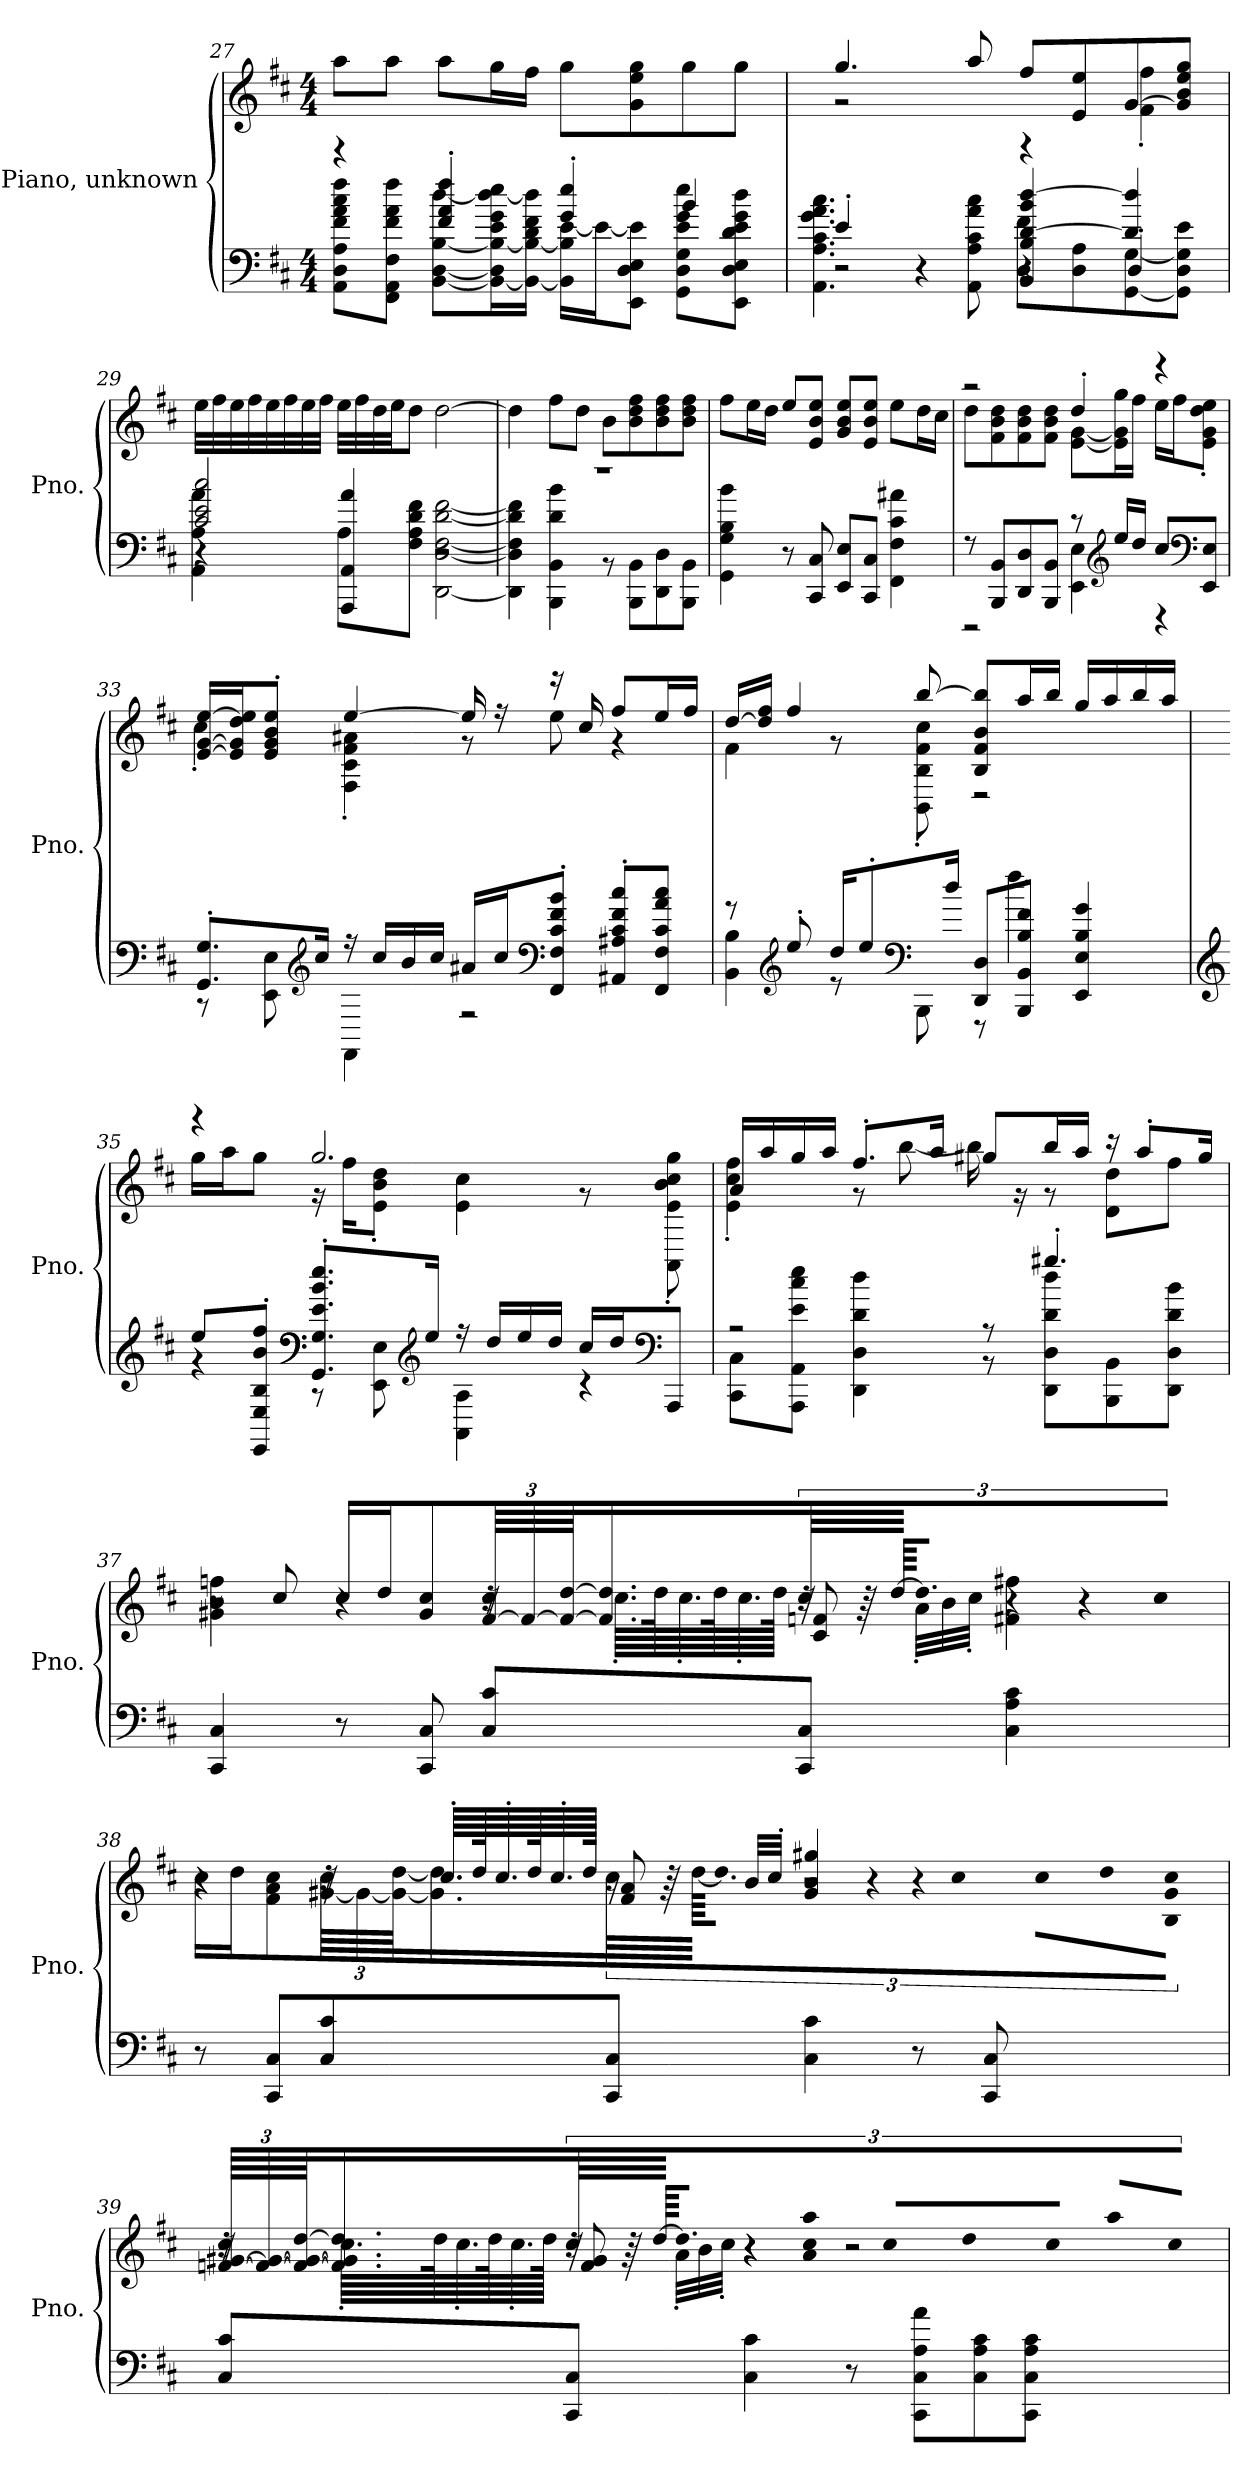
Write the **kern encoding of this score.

**kern	**kern
*part1	*part1
*staff2	*staff1
*I"Piano, unknown	*
*I'Pno.	*
*clefF4	*clefG2
*k[f#c#]	*k[f#c#]
*M4/4	*M4/4
=27	=27
*^	*
4r	8AA\ 8D\ 8A\ 8f#\ 8a\ 8cc#\ 8ff#\L	8aa\L
.	8FF#\ 8AA\ 8F#\ 8f#\ 8a\ 8ff#\J	8aa\J
4f#/' 4a/' 4ff#/'	[8BB\ [8D\ [8B\ [8dd\L	8aa\L
.	16BB\_ 16D\] 16B\_ 16e\ 16g\ 16dd\_ 16ee\L	16gg\L
.	16BB\_ 16B\_ 16d\ 16f#\ 16dd\]JJ	16ff#\JJ
4g/' 4ee/'	16BB\] 16B\] [16e\LL	8gg\L
.	16e\J_	.
.	8EE\ 8D\ 8E\ 8e\]J	8g\ 8ee\ 8gg\
4b/	8GG\ 8D\ 8G\ 8e\ 8g\ 8ee\L	8gg\
.	8EE\ 8D\ 8E\ 8d\ 8e\ 8g\ 8dd\J	8gg\J
!!LO:LB:g=z
=28	=28	=28
*	*^	*^
4e'/	4.AA\ 4.A\ 4.c#\ 4.g\ 4.a\ 4.cc#\	2r	4.gg/	2r
4r	.	.	.	.
.	8AA\ 8A\ 8c#\ 8a\ 8cc#\	.	8aa/	.
4BB/ 4B/ [4d/ 4b/ [4dd/	8D\ 8f#\L	4r	8ff#/L	4r
.	8D\ 8A\	.	8e/ 8ee/	.
4d/] 4dd/]	[8GG\ [8G\	4D'/	[8g/	4f#\' 4ff#\'
.	8GG\] 8D\ 8G\] 8e\J	.	8g/] 8b/ 8ee/ 8gg/J	.
*	*	*	*v	*v
=29	=29	=29	=29
2c#/ 2e/ 2cc#/	4AA\ 4A\ 4a\	4r	32ee\LLL
.	.	.	32ff#\
.	.	.	32ee\
.	.	.	32ff#\
.	.	.	32ee\
.	.	.	32ff#\
.	.	.	32ee\
.	.	.	32ff#\JJJ
.	8A\L	4AAA/ 4AA/ 4a/	32ee\LLL
.	.	.	32ff#\
.	.	.	32dd\
.	.	.	32ee\JJ
.	8F#\ 8A\ 8d\ 8f#\J	.	8dd\J
2r	[2DD\ [2D\ [2F#\ [2d\ [2f#\	2r	[2dd\
*	*v	*v	*
=30	=30	=30
1r	4DD\] 4D\] 4F#\] 4d\] 4f#\]	4dd\]
.	4BBB\ 4BB\ 4d\ 4b\	8ff#\L
.	.	8dd\J
.	8r	8b\L
.	8BBB\ 8BB\L	8b\ 8dd\ 8ff#\
.	8DD\ 8D\	8b\ 8dd\ 8ff#\
.	8BBB\ 8BB\J	8b\ 8dd\ 8ff#\J
*v	*v	*
!!LO:LB:g=z
=31	=31
4GG\ 4G\ 4B\ 4b\	8ff#\L
.	16ee\L
.	16dd\JJ
8r	8ee/L
8CC#/ 8C#/	8e/ 8b/ 8ee/J
8EE/ 8E/L	8g/ 8b/ 8ee/L
8CC#/ 8C#/J	8e/ 8b/ 8ee/J
4FF#\ 4F#\ 4c#\ 4a#X\	8ee\L
.	16dd\L
.	16cc#\JJ
=32	=32
*^	*^
8r	2r	2r	8dd\L
8BBB/ 8BB/L	.	.	8f#\ 8b\ 8dd\
8DD/ 8D/	.	.	8f#\ 8b\ 8dd\
8BBB/ 8BB/J	.	.	8f#\ 8b\ 8dd\J
8r	4EE\ 4E\	4dd'/	[8e\ [8g\L
*clefG2	*	*	*
16ee/LL	.	.	16e\] 16g\] 16gg\L
16dd/JJ	.	.	16ff#\JJ
8cc#/L	4r	4r	16ee\LL
.	.	.	16ff#\J
*clefF4	*	*	*
8EE/ 8E/J	.	.	8e\' 8g\' 8dd\' 8ee\'J
!!LO:LB:g=z	!!
=33	=33	=33	=33
8.GG/' 8.G/'L	8r	[16e/ [16g/ [16ee/LL	4cc#'\
.	.	16e/] 16g/] 16dd/ 16ee/]J	.
.	8EE\ 8E\	8e/' 8g/' 8b/' 8ee/'J	.
*clefG2	*	*	*
16cc#/Jk	.	.	.
16r	4FF#\	[4ee/	4F#\' 4c#\' 4f#\' 4a#X\'
16cc#/LL	.	.	.
16b/	.	.	.
16cc#/JJ	.	.	.
16a#X/LL	2r	16ee/]	8r
16cc#/J	.	16r	.
*clefF4	*	*	*
8FF#/' 8F#/' 8c#/' 8f#/' 8b/'J	.	16r	8ee\
.	.	16cc#/	.
8AA#X/' 8A#X/' 8c#/' 8f#/' 8cc#/'L	.	8ff#/L	4r
8FF#/ 8F#/ 8c#/ 8a#/ 8cc#/J	.	16ee/L	.
.	.	16ff#/JJ	.
=34	=34	=34	=34
8r	4BB\ 4B\	[16dd/LL	4f#\
.	.	16dd/] 16ff#/JJ	.
*clefG2	*	*	*
8ee'/	.	4ff#/	.
16dd/KL	8r	.	8r
8ee'/	.	.	.
*clefF4	*	*	*
.	8BBB\	[8bb/	8BB\' 8B\' 8f#\' 8cc#\'
16dd/Jk	.	.	.
8DD/ 8D/L	8r	8B/ 8f#/ 8b/ 8bb/]L	2r
8BBB/ 8BB/ 8B/ 8f#/J	4.ff#\	16aa/L	.
.	.	16bb/JJ	.
4EE/ 4E/ 4B/ 4g/	.	16gg/LL	.
.	.	16aa/	.
.	.	16bb/	.
.	.	16aa/JJ	.
!!LO:PB:g=z	!!
=35	=35	=35	=35
*clefG2	*	*	*
8ee/L	4r	4r	16gg\LL
.	.	.	16aa\J
8EE/' 8E/' 8B/' 8b/' 8ff#/'J	.	.	8gg\J
*clefF4	*	*	*
8.GG/' 8.G/' 8.e/' 8.b/' 8.ee/'L	8r	2.gg/	16r
.	.	.	16ff#\KL
.	8EE\ 8E\	.	8e\' 8b\' 8dd\'J
*clefG2	*	*	*
16ee/Jk	.	.	.
16r	4AA\ 4A\	.	4e\ 4cc#\
16dd/LL	.	.	.
16ee/	.	.	.
16dd/JJ	.	.	.
16cc#/LL	4r	.	8r
16dd/J	.	.	.
*clefF4	*	*	*
8AAA/J	.	.	8AA\' 8e\' 8b\' 8cc#\' 8gg\'
=36	=36	=36	=36
2r	8CC#\ 8C#\L	16a/LL	4e\' 4cc#\' 4ff#\'
.	.	16aa/	.
.	8AAA\ 8AA\ 8e\ 8cc#\ 8ee\J	16gg/	.
.	.	16aa/JJ	.
.	4DD\ 4D\ 4d\ 4dd\	8.ff#'/L	8r
.	.	.	[8bb\
.	.	16aa/Jk	.
8r	8r	8gg#X/L	16bb\]
.	.	.	16r
4.gg#X'/	8DD\ 8D\ 8d\ 8dd\L	16bb/L	8r
.	.	16aa/JJ	.
.	8BBB\ 8BB\	16r	8d\ 8dd\L
.	.	8aa'/L	.
.	8DD\ 8D\ 8d\ 8b\J	.	8ff#\J
.	.	16gg#/Jk	.
*v	*v	*	*
!!LO:LB:g=z
=37	=37	=37
*	*	*^
4CC#/ 4C#/	8r	4g#X\ 4b\ 4ffn\	2r
.	8cc#/	.	.
8r	16cc#/LL	4r	.
.	16dd/J	.	.
8CC#/ 8C#/	8g#/ 8cc#/	.	.
*	*Xbrackettup	*	*
8C#/ 8c#/L	[96f#/ 96cc#/LLL	32r	8r
.	96f#/_	.	.
.	96f#/_ [96dd/JJ	.	.
.	16.f#/] 16.dd/]	64.cc#'\LLLL	.
.	.	128dd\K	.
.	.	64.cc#'\	.
.	.	128dd\K	.
.	.	64.cc#'\	.
.	.	128dd\JJJJk	.
*	*brackettup	*	*
8CC#/ 8C#/J	96cc#/JJkk	32r	8c#/ 8fn/
.	96r	.	.
.	[96dd/KKLL	.	.
.	16.dd/JJ]	32a'\LLL	.
.	.	32b\	.
.	.	32cc#'\JJJ	.
4C#\ 4A\ 4c#\	8r	4f#X\ 4ff#X\	4r
.	8cc#/	.	.
!!LO:LB:g=z	!!	!!
=38	=38	=38	=38
8r	4r	16cc#\LL	4r
.	.	16dd\J	.
8CC#/ 8C#/L	.	8f#\ 8a\ 8cc#\	.
*	*	*Xbrackettup	*
8C#/ 8c#/	32r	[96g#X\ 96cc#\LLL	8r
.	.	96g#\_	.
.	.	96g#\_ [96dd\JJ	.
.	64.cc#'/LLLL	16.g#\] 16.dd\]	.
.	128dd/K	.	.
.	64.cc#'/	.	.
.	128dd/K	.	.
.	64.cc#'/	.	.
.	128dd/JJJJk	.	.
*	*	*brackettup	*
8CC#/ 8C#/J	16r	96cc#\JJkk	8f#/ 8a/
.	.	96r	.
.	.	[96dd\KKLL	.
.	.	16.dd\JJ]	.
.	32b/LLL	.	.
.	32cc#'/JJJ	.	.
4C#\ 4c#\	4g#/ 4b/ 4gg#X/	8r	2r
.	.	8cc#\	.
8r	4r	16cc#\LL	.
.	.	16dd\J	.
8CC#/ 8C#/	.	8B\ 8g#\ 8cc#\J	.
!!LO:LB:g=z	!!	!!
=39	=39	=39	=39
*	*Xbrackettup	*	*
8C#/ 8c#/L	[96fn/ [96g#X/ 96cc#/LLLL	32r	8r
.	96f/_ 96g#/_	.	.
.	96f/_ 96g#/_ [96dd/JJ	.	.
.	16.f/] 16.g#/] 16.dd/]	64.cc#'\LLLL	.
.	.	128dd\K	.
.	.	64.cc#'\	.
.	.	128dd\K	.
.	.	64.cc#'\	.
.	.	128dd\JJJJk	.
*	*brackettup	*	*
8CC#/ 8C#/J	96cc#/JJkk	32r	8f/ 8g#/
.	96r	.	.
.	[96dd/KKLL	.	.
.	16.dd/JJ]	32a'\LLL	.
.	.	32b\	.
.	.	32cc#'\JJJ	.
4C#\ 4c#\	4a/ 4cc#/ 4aa/	4r	4r
8r	16cc#/LL	2r	2r
.	16dd/J	.	.
8CC#\ 8C#\ 8A\ 8a\L	8cc#/J	.	.
8C#\ 8A\ 8c#\	8aa/L	.	.
8CC#\ 8C#\ 8A\ 8c#\J	8cc#/J	.	.
*	*v	*v	*v
=	=
*-	*-
